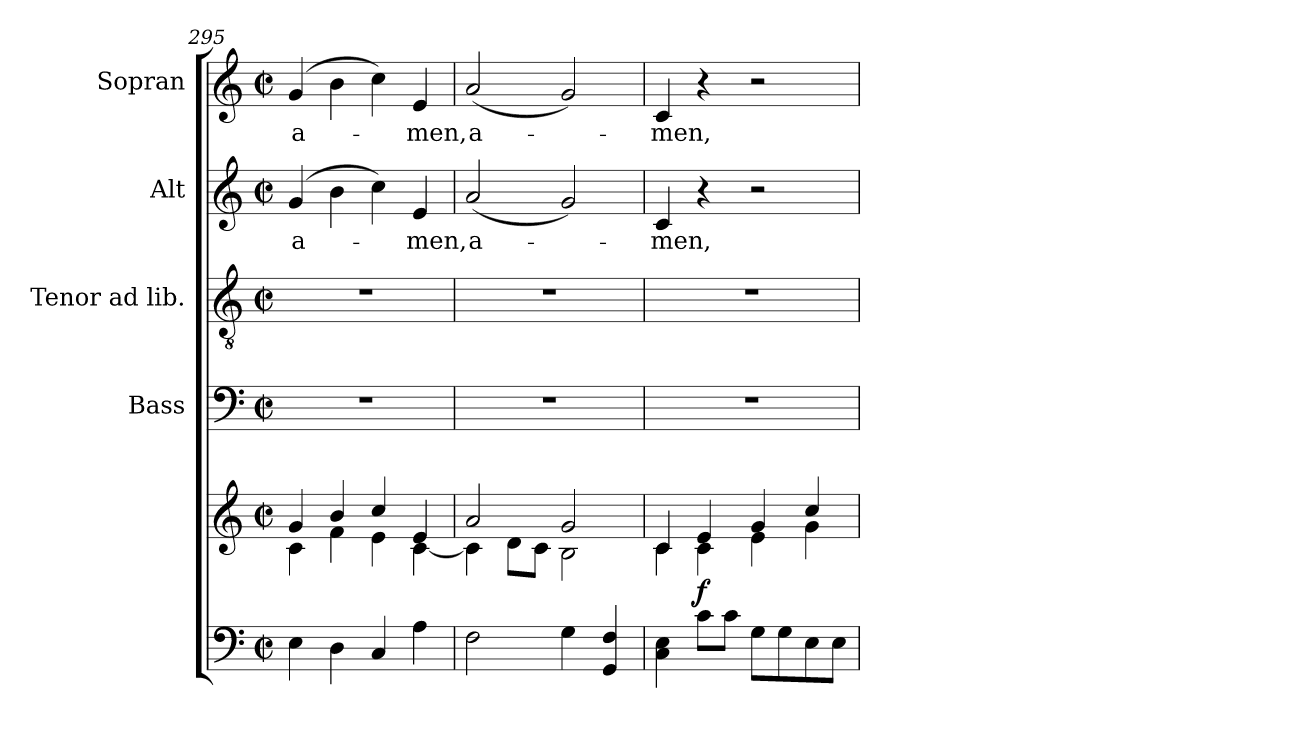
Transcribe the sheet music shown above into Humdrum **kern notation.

**kern	**kern	**dynam	**kern	**kern	**kern	**text	**kern	**text
*part5	*part5	*part5	*part4	*part3	*part2	*part2	*part1	*part1
*staff6	*staff5	*staff5/6	*staff4	*staff3	*staff2	*staff2	*staff1	*staff1
*	*	*	*I"Bass	*I"Tenor ad lib.	*I"Alt	*	*I"Sopran	*
*	*	*	*I'B.	*I'T.	*I'A.	*	*I'S.	*
!!LO:LB:g=z
*clefF4	*clefG2	*	*clefF4	*clefGv2	*clefG2	*	*clefG2	*
*k[]	*k[]	*	*k[]	*k[]	*k[]	*	*k[]	*
*C:	*C:	*	*C:	*C:	*C:	*	*C:	*
*M2/2	*M2/2	*	*M2/2	*M2/2	*M2/2	*	*M2/2	*
*met(c|)	*met(c|)	*	*met(c|)	*met(c|)	*met(c|)	*	*met(c|)	*
=295	=295	=295	=295	=295	=295	=295	=295	=295
*	*^	*	*	*	*	*	*	*
!	!	!	!	!	!	!	!LO:LY:b	!	!LO:LY:b
4E\	4g/	4c\	.	1r	1r	(4g/	a-	(>4g/	a-
4D\	4b/	4f\	.	.	.	4b\	.	4b\	.
4C/	4cc/	4e\	.	.	.	4cc\)	.	4cc\)	.
!	!	!	!	!	!	!	!LO:LY:b	!	!LO:LY:b
4A\	4e/	[<4c\	.	.	.	4e/	-men,	4e/	-men,
=296	=296	=296	=296	=296	=296	=296	=296	=296	=296
!	!	!	!	!	!	!	!LO:LY:b	!	!LO:LY:b
2F\	2a/	4c\]	.	1r	1r	(<2a/	a-	(<2a/	a-
.	.	8d\L	.	.	.	.	.	.	.
.	.	8c\J	.	.	.	.	.	.	.
4G\	2g/	2B\	.	.	.	2g/)	.	2g/)	.
4GG/ 4F/	.	.	.	.	.	.	.	.	.
=297	=297	=297	=297	=297	=297	=297	=297	=297	=297
!	!	!	!	!	!	!	!LO:LY:b	!	!LO:LY:b
4C\ 4E\	4c/	4c\	.	1r	1r	4c/	-men,	4c/	-men,
!	!	!	!LO:DY:b	!	!	!	!	!	!
8c\L	4e/	4c\	f	.	.	4r	.	4r	.
8c\J	.	.	.	.	.	.	.	.	.
8G\L	4g/	4e\	.	.	.	2r	.	2r	.
8G\	.	.	.	.	.	.	.	.	.
8E\	4cc/	4g\	.	.	.	.	.	.	.
8E\J	.	.	.	.	.	.	.	.	.
*	*v	*v	*	*	*	*	*	*	*
=	=	=	=	=	=	=	=	=
*-	*-	*-	*-	*-	*-	*-	*-	*-
